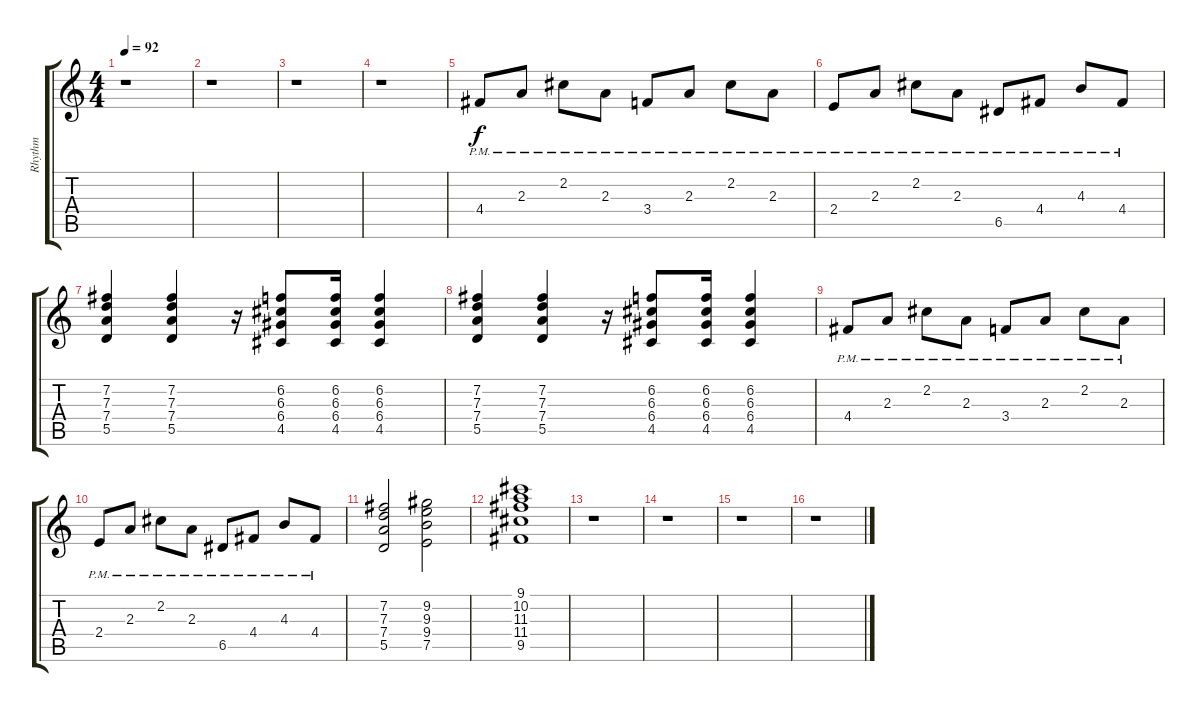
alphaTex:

\track ("Rhythm" "Rhythm") {instrument distortionguitar}
\staff {score tabs}
\tuning (E4 B3 G3 D3 A2 E2) {hide}
\ts (4 4)
\tempo 92
\clef g2
\ks c
r.1{dy f} |
r.1 |
r.1 |
r.1 |
4.4{pm}.8 2.3{pm}.8 2.2{pm}.8 2.3{pm}.8 3.4{pm}.8 2.3{pm}.8 2.2{pm}.8 2.3{pm}.8 |
2.4{pm}.8 2.3{pm}.8 2.2{pm}.8 2.3{pm}.8 6.5{pm}.8 4.4{pm}.8 4.3{pm}.8 4.4{pm}.8 |
(7.2 7.3 7.4 5.5).4 (7.2 7.3 7.4 5.5).4 r.16 (6.2 6.3 6.4 4.5).8 (6.2 6.3 6.4 4.5).16 (6.2 6.3 6.4 4.5).4 |
(7.2 7.3 7.4 5.5).4 (7.2 7.3 7.4 5.5).4 r.16 (6.2 6.3 6.4 4.5).8 (6.2 6.3 6.4 4.5).16 (6.2 6.3 6.4 4.5).4 |
4.4{pm}.8 2.3{pm}.8 2.2{pm}.8 2.3{pm}.8 3.4{pm}.8 2.3{pm}.8 2.2{pm}.8 2.3{pm}.8 |
2.4{pm}.8 2.3{pm}.8 2.2{pm}.8 2.3{pm}.8 6.5{pm}.8 4.4{pm}.8 4.3{pm}.8 4.4{pm}.8 |
(7.2 7.3 7.4 5.5).2 (9.2 9.3 9.4 7.5).2 |
(9.1 10.2 11.3 11.4 9.5).1 |
r.1 |
r.1 |
r.1 |
r.1
